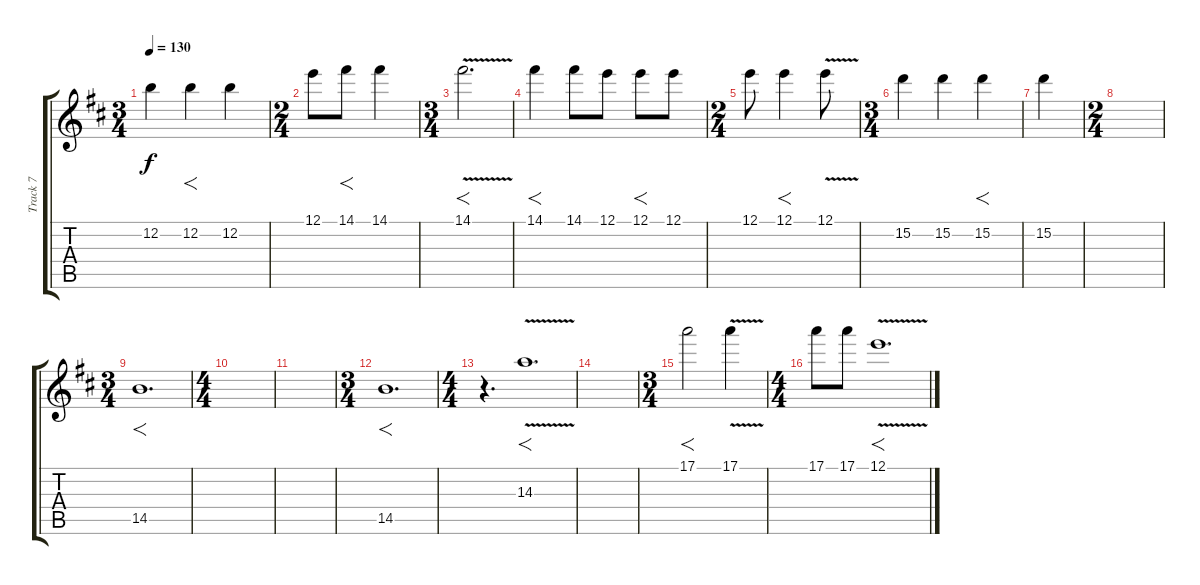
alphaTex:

\track ("Track 7" "Track 7") {instrument distortionguitar}
\staff {score tabs}
\tuning (E4 B3 G3 D3 A2 E2) {hide}
\ts (3 4)
\tempo 130
\clef g2
\ks d
12.2.4{dy f} 12.2.4{f} 12.2.4 |
\ts (2 4)
12.1.8 14.1.8{f} 14.1.4 |
\ts (3 4)
14.1{v}.2{f d} |
14.1.4{f} 14.1.8 12.1.8 12.1.8{f} 12.1.8 |
\ts (2 4)
12.1.8 12.1.4{f} 12.1{v}.8 |
\ts (3 4)
15.2.4 15.2.4 15.2.4{f} |
15.2.4 |
\ts (2 4)
|
\ts (3 4)
14.5.1{f d} |
\ts (4 4)
|
|
\ts (3 4)
14.5.1{f d} |
\ts (4 4)
r.4{d} 14.3{v}.1{f d} |
|
\ts (3 4)
17.1.2{f} 17.1{v}.4 |
\ts (4 4)
17.1.8 17.1.8 12.1{v}.1{f d}
